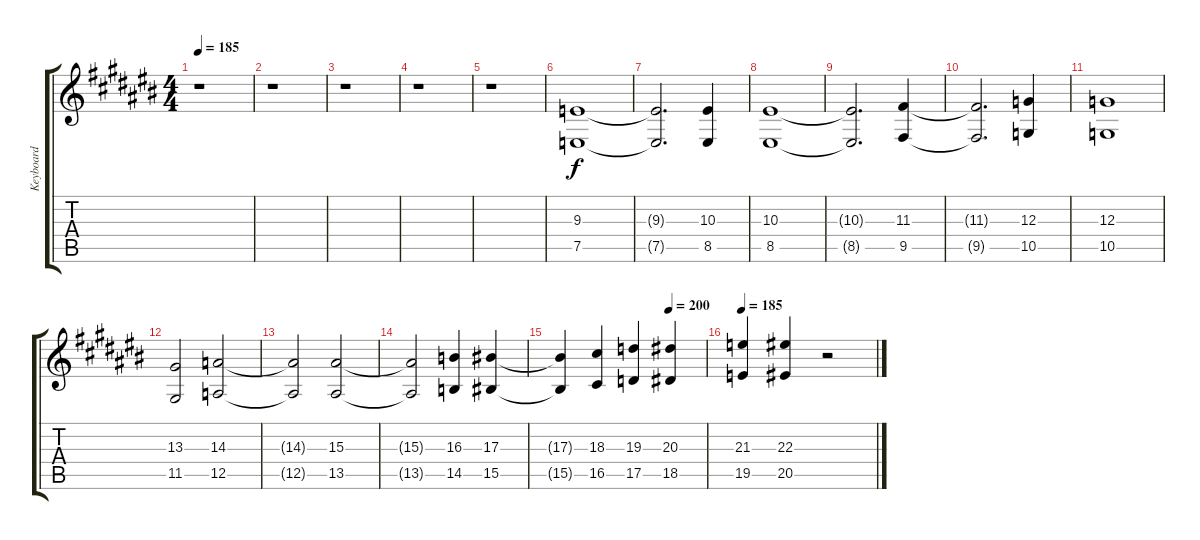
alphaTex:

\track ("Keyboard" "Keyboard") {instrument synthstrings1}
\staff {score tabs}
\tuning (E4 B3 G3 D3 A2 E2) {hide}
\ts (4 4)
\tempo 185
\clef g2
\ks c#
r.1{dy f instrument synthstrings1} |
\ks a#minor
r.1 |
r.1 |
r.1 |
\ks c#
r.1 |
\ks a#minor
(9.3 7.5).1 |
(9.3{t} 7.5{t}).2{d} (10.3 8.5).4 |
\ks c#
(10.3 8.5).1 |
\ks a#minor
(10.3{t} 8.5{t}).2{d} (11.3 9.5).4 |
(11.3{t} 9.5{t}).2{d} (12.3 10.5).4 |
\ks c#
(12.3 10.5).1 |
\ks a#minor
(13.3 11.5).2 (14.3 12.5).2 |
(14.3{t} 12.5{t}).2 (15.3 13.5).2 |
\ks c#
(15.3{t} 13.5{t}).2 (16.3 14.5).4 (17.3 15.5).4 |
\tempo (200 0.75)
\ks a#minor
(17.3{t} 15.5{t}).4 (18.3 16.5).4 (19.3 17.5).4 (20.3 18.5).4 |
\tempo 185
(21.3 19.5).4 (22.3 20.5).4 r.2
